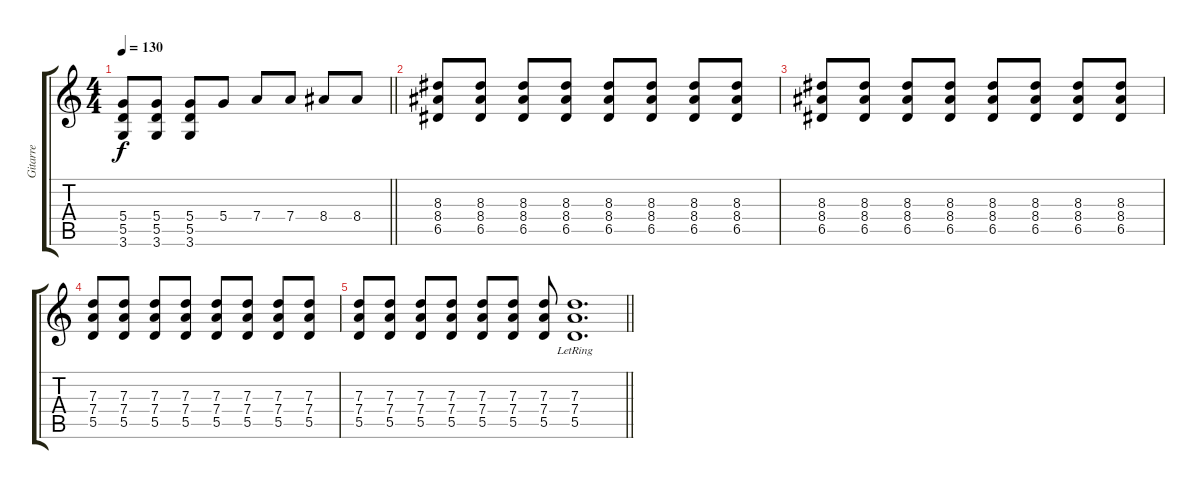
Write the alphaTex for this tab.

\track ("Gitarre" "Gitarre") {instrument distortionguitar}
\staff {score tabs}
\tuning (E4 B3 G3 D3 A2 E2) {hide}
\ts (4 4)
\tempo 130
\clef g2
\barLineRight lightlight
\ks c
(5.4 5.5 3.6).8{dy f} (5.4 5.5 3.6).8 (5.4 5.5 3.6).8 5.4.8 7.4.8 7.4.8 8.4.8 8.4.8 |
(8.3 8.4 6.5).8 (8.3 8.4 6.5).8 (8.3 8.4 6.5).8 (8.3 8.4 6.5).8 (8.3 8.4 6.5).8 (8.3 8.4 6.5).8 (8.3 8.4 6.5).8 (8.3 8.4 6.5).8 |
(8.3 8.4 6.5).8 (8.3 8.4 6.5).8 (8.3 8.4 6.5).8 (8.3 8.4 6.5).8 (8.3 8.4 6.5).8 (8.3 8.4 6.5).8 (8.3 8.4 6.5).8 (8.3 8.4 6.5).8 |
(7.3 7.4 5.5).8 (7.3 7.4 5.5).8 (7.3 7.4 5.5).8 (7.3 7.4 5.5).8 (7.3 7.4 5.5).8 (7.3 7.4 5.5).8 (7.3 7.4 5.5).8 (7.3 7.4 5.5).8 |
\barLineRight lightlight
(7.3 7.4 5.5).8 (7.3 7.4 5.5).8 (7.3 7.4 5.5).8 (7.3 7.4 5.5).8 (7.3 7.4 5.5).8 (7.3 7.4 5.5).8 (7.3 7.4 5.5).8 (7.3{lr} 7.4{lr} 5.5{lr}).1{d}
